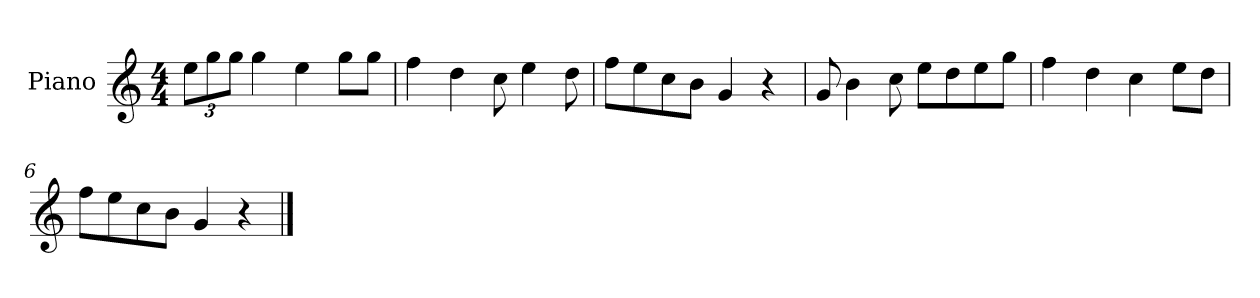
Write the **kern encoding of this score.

**kern
*part1
*staff1
*I"Piano
*I'P-no
*clefG2
*k[]
*M4/4
*MM90
*Xbrackettup
=1
12ee\L
12gg\
12gg\J
4gg\
4ee\
8gg\L
8gg\J
=2
4ff\
4dd\
8cc\
4ee\
8dd\
=3
8ff\L
8ee\
8cc\
8b\J
4g/
4r
=4
8g/
4b\
8cc\
8ee\L
8dd\
8ee\
8gg\J
=5
4ff\
4dd\
4cc\
8ee\L
8dd\J
=6
8ff\L
8ee\
8cc\
8b\J
4g/
4r
==
*-
